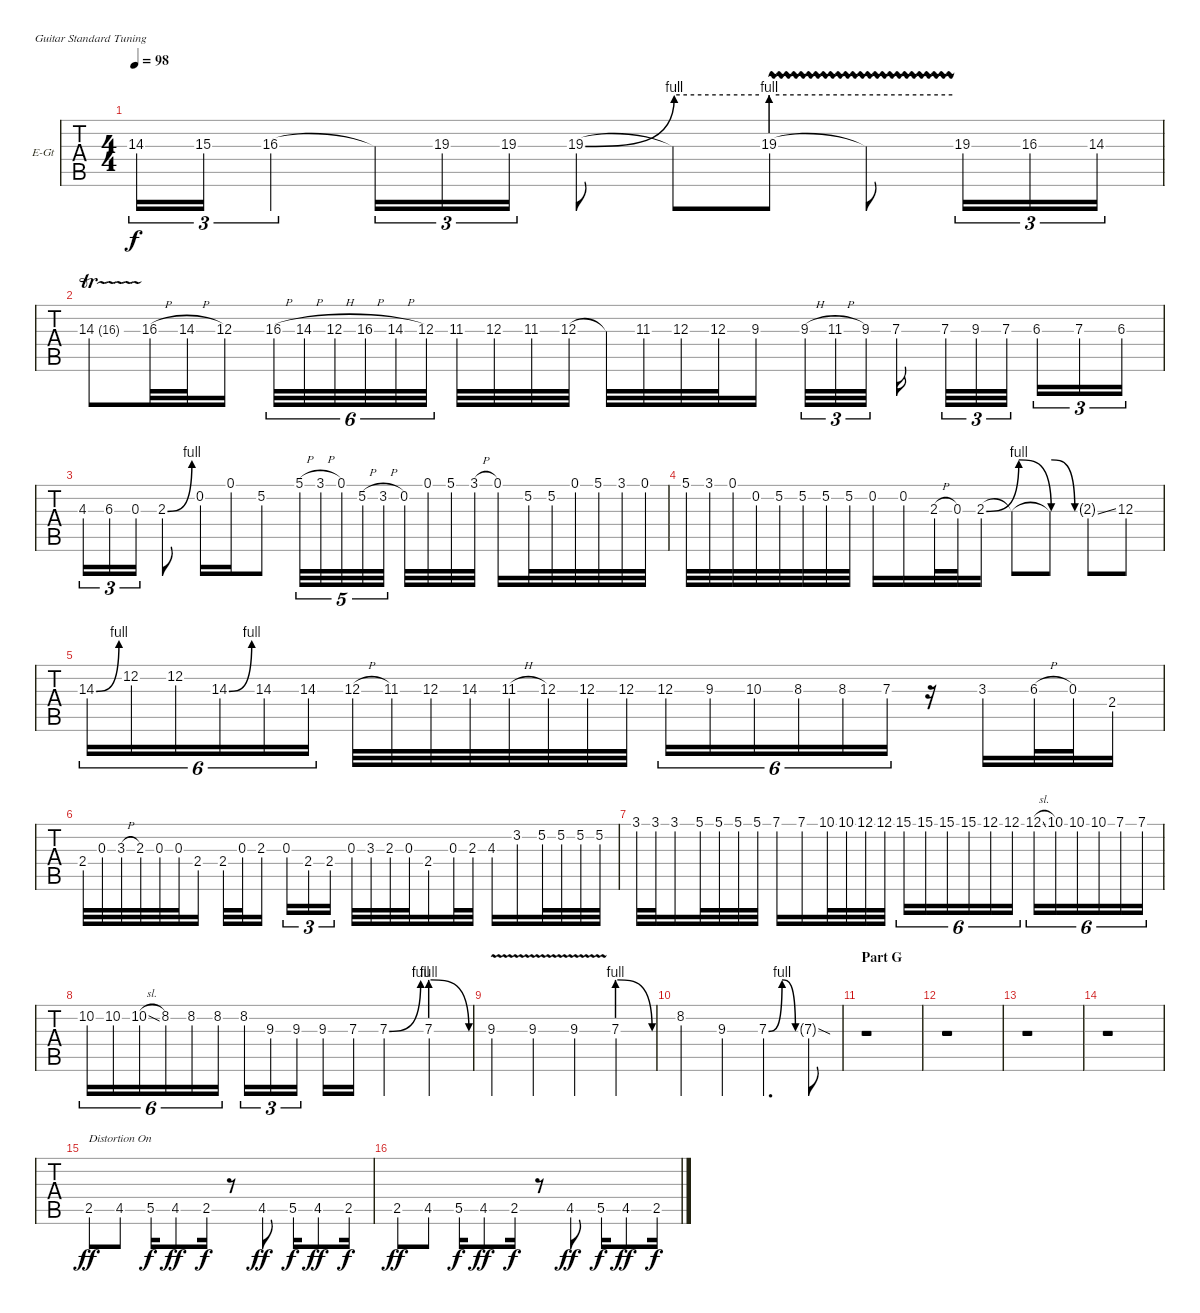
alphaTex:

\bracketExtendMode groupsimilarinstruments
\firstSystemTrackNameOrientation horizontal
\otherSystemsTrackNameOrientation horizontal
\track ("Lead Guitar" "E-Gt") {instrument overdrivenguitar}
\staff {tabs}
\tuning (E4 B3 G3 D3 A2 E2)
\ts (4 4)
\tempo 98
\clef g2
\ks a
14.3.16{tu (3 2) dy f} 15.3.16{tu (3 2)} 16.3.4{tu (3 2)} 16.3{t}.16{tu (3 2)} 19.3.16{tu (3 2)} 19.3.16{tu (3 2)} 19.3{be (bend 0 0 60 4)}.8 19.3{be (hold 0 4 60 4) t}.8 19.3{be (prebend 0 4 60 4) vw}.8 19.3{be (hold 0 4 60 4) t}.8 19.3.16{tu (3 2)} 16.3.16{tu (3 2)} 14.3.16{tu (3 2)} |
14.3{tr (16 16)}.8 16.3{h}.32 14.3{h}.32 12.3.16 16.3{h}.32{tu (6 4)} 14.3{h}.32{tu (6 4)} 12.3{h}.32{tu (6 4)} 16.3{h}.32{tu (6 4)} 14.3{h}.32{tu (6 4)} 12.3.32{tu (6 4)} 11.3.32 12.3.32 11.3.32 12.3.32 12.3{t}.32 11.3.32 12.3.32 12.3.32 9.3.16 9.3{h}.32{tu (3 2)} 11.3{h}.32{tu (3 2)} 9.3.32{tu (3 2)} 7.3.16 7.3.32{tu (3 2)} 9.3.32{tu (3 2)} 7.3.32{tu (3 2)} 6.3.16{tu (3 2)} 7.3.16{tu (3 2)} 6.3.16{tu (3 2)} |
4.3.16{tu (3 2)} 6.3.16{tu (3 2)} 0.3.16{tu (3 2)} 2.3{be (bend 0 0 60 4)}.8 0.2.16 0.1.16 5.2.8 5.1{h}.32{tu (5 4)} 3.1{h}.32{tu (5 4)} 0.1.32{tu (5 4)} 5.2{h}.32{tu (5 4)} 3.2{h}.32{tu (5 4)} 0.2.32 0.1.32 5.1.32 3.1{h}.32 0.1.16 5.2.32 5.2.32 0.1.32 5.1.32 3.1.32 0.1.32 |
5.1.32 3.1.32 0.1.32 0.2.32 5.2.32 5.2.32 5.2.32 5.2.32 0.2.16 0.2.16 2.3{h}.32 0.3.32 2.3{be (bendrelease 0 0 30 4 30 4 60 0)}.16 2.3{t}.8 2.3{be (prebendrelease 0 4 60 0) t}.8 2.3{ss g}.8 12.3.8 |
14.3{be (bend 0 0 60 4)}.16{tu (6 4)} 12.2.16{tu (6 4)} 12.2.16{tu (6 4)} 14.3{be (bend 0 0 60 4)}.16{tu (6 4)} 14.3.16{tu (6 4)} 14.3.16{tu (6 4)} 12.3{h}.32 11.3.32 12.3.32 14.3.32 11.3{h}.32 12.3.32 12.3.32 12.3.32 12.3.16{tu (6 4)} 9.3.16{tu (6 4)} 10.3.16{tu (6 4)} 8.3.16{tu (6 4)} 8.3.16{tu (6 4)} 7.3.16{tu (6 4)} r.16 3.3.16 6.3{h}.32 0.3.32 2.4.16 |
2.4.32 0.3.32 3.3{h}.32 2.3.32 0.3.32 0.3.32 2.4.16 2.4.32 0.3.32 2.3.16 0.3.16{tu (3 2)} 2.4.16{tu (3 2)} 2.4.16{tu (3 2)} 0.3.32 3.3.32 2.3.32 0.3.32 2.4.16 0.3.32 2.3.32 4.3.16 3.2.16 5.2.32 5.2.32 5.2.32 5.2.32 |
3.1.32 3.1.32 3.1.16 5.1.32 5.1.32 5.1.32 5.1.32 7.1.16 7.1.16 10.1.32 10.1.32 12.1.32 12.1.32 15.1.16{tu (6 4)} 15.1.16{tu (6 4)} 15.1.16{tu (6 4)} 15.1.16{tu (6 4)} 12.1.16{tu (6 4)} 12.1.16{tu (6 4)} 12.1{sl}.16{tu (6 4)} 10.1.16{tu (6 4)} 10.1.16{tu (6 4)} 10.1.16{tu (6 4)} 7.1.16{tu (6 4)} 7.1.16{tu (6 4)} |
10.2.16{tu (6 4)} 10.2.16{tu (6 4)} 10.2{sl}.16{tu (6 4)} 8.2.16{tu (6 4)} 8.2.16{tu (6 4)} 8.2.16{tu (6 4)} 8.2.16{tu (3 2)} 9.3.16{tu (3 2)} 9.3.16{tu (3 2)} 9.3.16 7.3.16 7.3{be (bend 0 0 60 4)}.4 7.3{be (prebendrelease 0 4 60 0)}.4 |
9.3{v}.4 9.3{v}.4 9.3{v}.4 7.3{be (prebendrelease 0 4 60 0)}.4 |
8.2.4 9.3.4 7.3{be (bendrelease 0 0 30 4 30 4 60 0)}.4{d} 7.3{sod g}.8 |
\section ("" "Part G")
r.1 |
r.1 |
r.1 |
r.1 |
2.5.8{txt "Distortion On" dy ff} 4.5.8 5.5.16{dy f} 4.5.8{dy ff} 2.5.16{dy f} r.8 4.5.8{dy ff} 5.5.16{dy f} 4.5.8{dy ff} 2.5.16{dy f} |
2.5.8{dy ff} 4.5.8 5.5.16{dy f} 4.5.8{dy ff} 2.5.16{dy f} r.8 4.5.8{dy ff} 5.5.16{dy f} 4.5.8{dy ff} 2.5.16{dy f}
